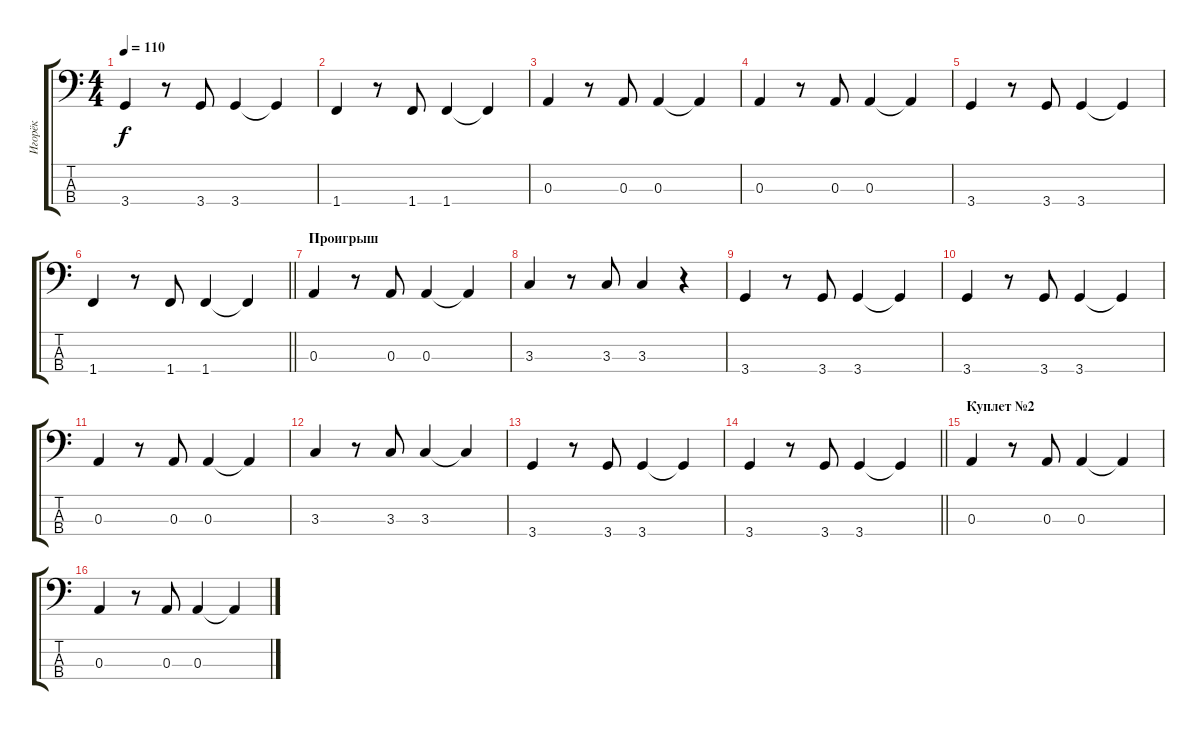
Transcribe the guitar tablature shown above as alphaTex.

\track ("Игорёк" "Игорёк") {instrument electricbassfinger}
\staff {score tabs}
\tuning (G2 D2 A1 E1) {hide}
\ts (4 4)
\tempo 110
\clef f4
\ks c
3.4.4{dy f} r.8 3.4.8 3.4.4 3.4{t}.4 |
1.4.4 r.8 1.4.8 1.4.4 1.4{t}.4 |
0.3.4 r.8 0.3.8 0.3.4 0.3{t}.4 |
0.3.4 r.8 0.3.8 0.3.4 0.3{t}.4 |
3.4.4 r.8 3.4.8 3.4.4 3.4{t}.4 |
\barLineRight lightlight
1.4.4 r.8 1.4.8 1.4.4 1.4{t}.4 |
\section ("" "Проигрыш")
0.3.4 r.8 0.3.8 0.3.4 0.3{t}.4 |
3.3.4 r.8 3.3.8 3.3.4 r.4 |
3.4.4 r.8 3.4.8 3.4.4 3.4{t}.4 |
3.4.4 r.8 3.4.8 3.4.4 3.4{t}.4 |
0.3.4 r.8 0.3.8 0.3.4 0.3{t}.4 |
3.3.4 r.8 3.3.8 3.3.4 3.3{t}.4 |
3.4.4 r.8 3.4.8 3.4.4 3.4{t}.4 |
\barLineRight lightlight
3.4.4 r.8 3.4.8 3.4.4 3.4{t}.4 |
\section ("" "Куплет №2")
0.3.4{volume 13} r.8 0.3.8 0.3.4 0.3{t}.4 |
0.3.4 r.8 0.3.8 0.3.4 0.3{t}.4
